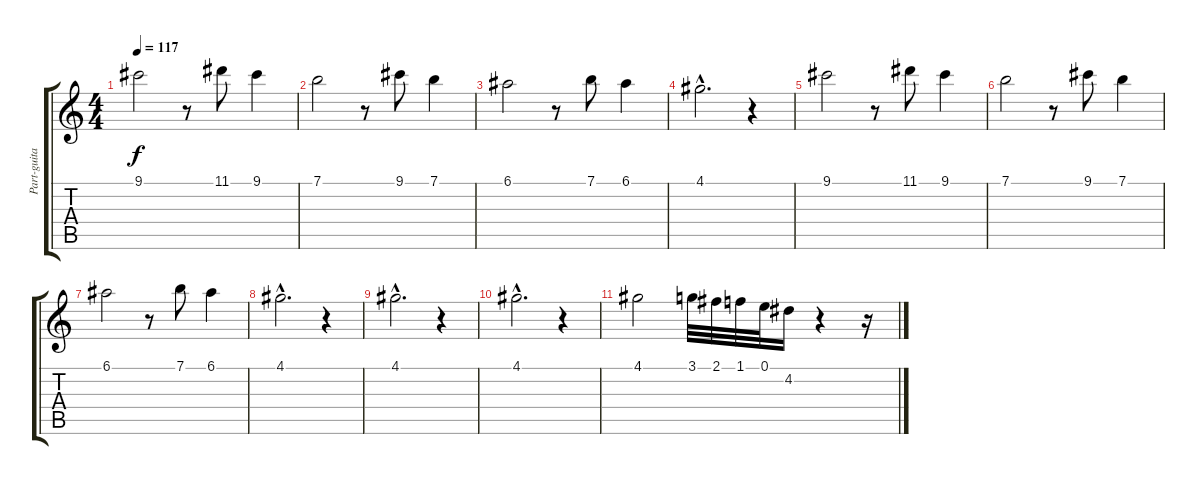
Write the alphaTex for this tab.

\track ("Part-guitar" "Part-guita") {instrument distortionguitar}
\staff {score tabs}
\tuning (E4 B3 G3 D3 A2 E2) {hide}
\ts (4 4)
\tempo 117
\clef g2
\ks c
9.1.2{dy f} r.8 11.1.8 9.1.4 |
7.1.2 r.8 9.1.8 7.1.4 |
6.1.2 r.8 7.1.8 6.1.4 |
4.1{hac}.2{d} r.4 |
9.1.2 r.8 11.1.8 9.1.4 |
7.1.2 r.8 9.1.8 7.1.4 |
6.1.2 r.8 7.1.8 6.1.4 |
4.1{hac}.2{d} r.4 |
4.1{hac}.2{d} r.4 |
4.1{hac}.2{d} r.4 |
4.1.2{volume 16} 3.1.32{volume 10} 2.1.32{volume 10} 1.1.32{volume 9} 0.1.32{volume 9} 4.2.16{volume 8} r.4 r.16
